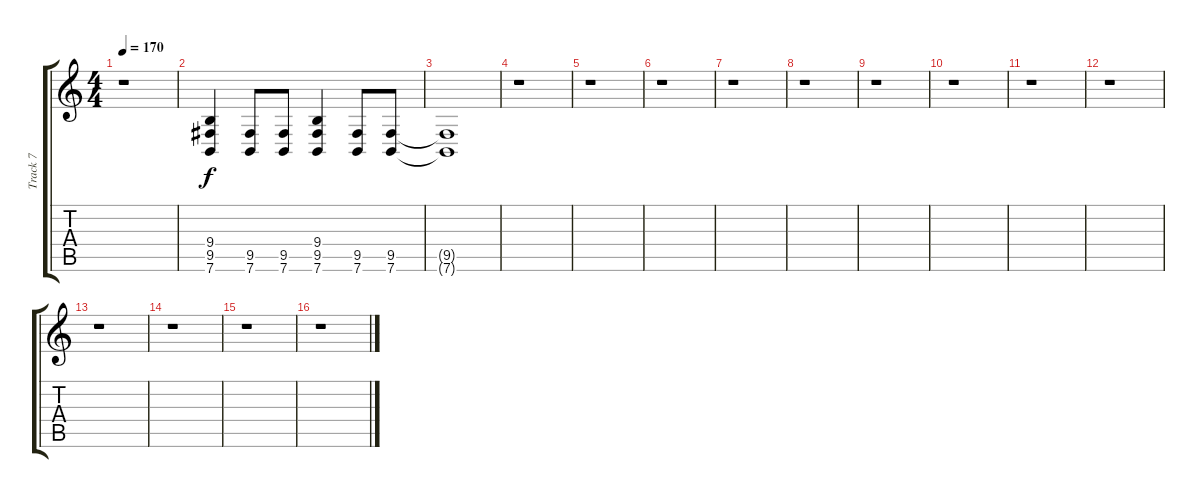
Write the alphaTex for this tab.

\track ("Track 7" "Track 7") {instrument pad4choir}
\staff {score tabs}
\tuning (E4 B3 G3 D3 A2 E2) {hide}
\ts (4 4)
\tempo 170
\clef g2
\ks c
r.1{dy f} |
(9.4 9.5 7.6).4 (9.5 7.6).8 (9.5 7.6).8 (9.4 9.5 7.6).4 (9.5 7.6).8 (9.5 7.6).8 |
(9.5{t} 7.6{t}).1 |
r.1 |
r.1 |
r.1 |
r.1 |
r.1 |
r.1 |
r.1 |
r.1 |
r.1 |
r.1 |
r.1 |
r.1 |
r.1
